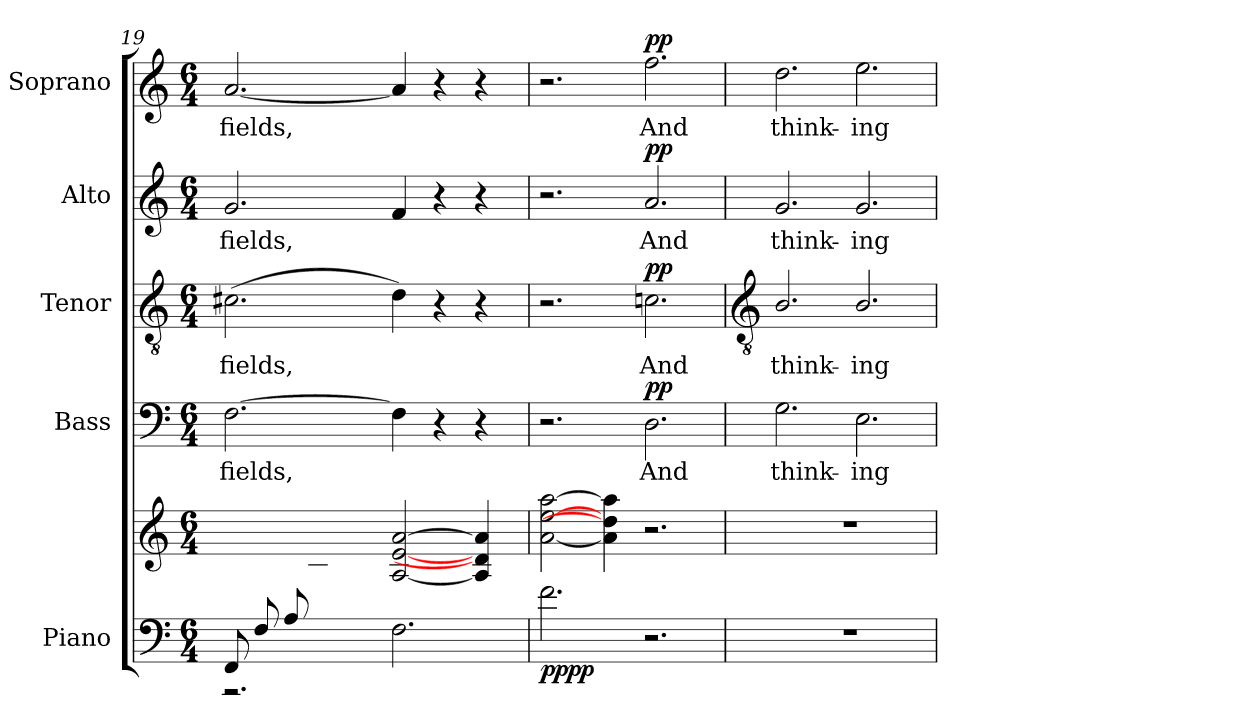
**kern	**kern	**dynam	**kern	**text	**dynam	**kern	**text	**dynam	**kern	**text	**dynam	**kern	**text	**dynam
*part5	*part5	*part5	*part4	*part4	*part4	*part3	*part3	*part3	*part2	*part2	*part2	*part1	*part1	*part1
*staff6	*staff5	*staff5/6	*staff4	*staff4	*staff4	*staff3	*staff3	*staff3	*staff2	*staff2	*staff2	*staff1	*staff1	*staff1
*I"Piano	*	*	*I"Bass	*	*	*I"Tenor	*	*	*I"Alto	*	*	*I"Soprano	*	*
*	*	*	*I'B	*	*	*I'T	*	*	*I'A	*	*	*I'S	*	*
*clefF4	*clefG2	*	*clefF4	*	*	*clefGv2	*	*	*clefG2	*	*	*clefG2	*	*
*k[]	*k[]	*	*k[]	*	*	*k[]	*	*	*k[]	*	*	*k[]	*	*
*C:	*C:	*	*C:	*	*	*C:	*	*	*C:	*	*	*C:	*	*
*M6/4	*M6/4	*	*M6/4	*	*	*M6/4	*	*	*M6/4	*	*	*M6/4	*	*
=19	=19	=19	=19	=19	=19	=19	=19	=19	=19	=19	=19	=19	=19	=19
*^	*	*	*	*	*	*	*	*	*	*	*	*	*	*
!	!	!	!	!	!LO:LY:b	!	!	!LO:LY:b	!	!	!LO:LY:b	!	!	!LO:LY:b	!
(>8FFL	2.r	4.ryy	.	[2.F	fields,	.	(>2.c#X	fields,	.	2.g	fields,	.	[2.a	fields,	.
8F	.	.	.	.	.	.	.	.	.	.	.	.	.	.	.
8A	.	.	.	.	.	.	.	.	.	.	.	.	.	.	.
1ryy	.	8c#X	.	.	.	.	.	.	.	.	.	.	.	.	.
.	.	8g	.	.	.	.	.	.	.	.	.	.	.	.	.
.	.	8eJ)	.	.	.	.	.	.	.	.	.	.	.	.	.
.	2.F	[2A [2e [2a	.	4F]	.	.	4d)	.	.	4f	.	.	4a]	.	.
.	.	.	.	4r	.	.	4r	.	.	4r	.	.	4r	.	.
.	.	4A] 4d] 4a]	.	4r	.	.	4r	.	.	4r	.	.	4r	.	.
8ryy	.	.	.	.	.	.	.	.	.	.	.	.	.	.	.
*v	*v	*	*	*	*	*	*	*	*	*	*	*	*	*	*
=20	=20	=20	=20	=20	=20	=20	=20	=20	=20	=20	=20	=20	=20	=20
!	!	!LO:DY:b=2	!	!	!	!	!	!	!	!	!	!	!	!
!	!	!LO:DY:n=1:b	!	!	!	!	!	!	!	!	!	!	!	!
2.f	[2a [2ee [2aa	pp pp	2.r	.	.	2.r	.	.	2.r	.	.	2.r	.	.
.	4a] 4dd] 4aa]	.	.	.	.	.	.	.	.	.	.	.	.	.
!	!	!	!	!LO:LY:b	!LO:DY:b	!	!LO:LY:b	!LO:DY:b	!	!LO:LY:b	!LO:DY:b	!	!LO:LY:b	!LO:DY:b
2.r	2.r	.	2.D	And	pp	2.cn	And	pp	2.a	And	pp	2.ff	And	pp
!!LO:LB:g=z
=21	=21	=21	=21	=21	=21	=21	=21	=21	=21	=21	=21	=21	=21	=21
*	*	*	*	*	*	*clefGv2	*	*	*	*	*	*	*	*
!LO:N:vis=1	!LO:N:vis=1	!	!	!LO:LY:b	!	!	!LO:LY:b	!	!	!LO:LY:b	!	!	!LO:LY:b	!
1.r	1.r	.	2.G	think-	.	2.B/	think-	.	2.g	think-	.	2.dd	think-	.
!	!	!	!	!LO:LY:b	!	!	!LO:LY:b	!	!	!LO:LY:b	!	!	!LO:LY:b	!
.	.	.	2.E	-ing	.	2.B/	-ing	.	2.g	-ing	.	2.ee	-ing	.
=	=	=	=	=	=	=	=	=	=	=	=	=	=	=
*-	*-	*-	*-	*-	*-	*-	*-	*-	*-	*-	*-	*-	*-	*-
